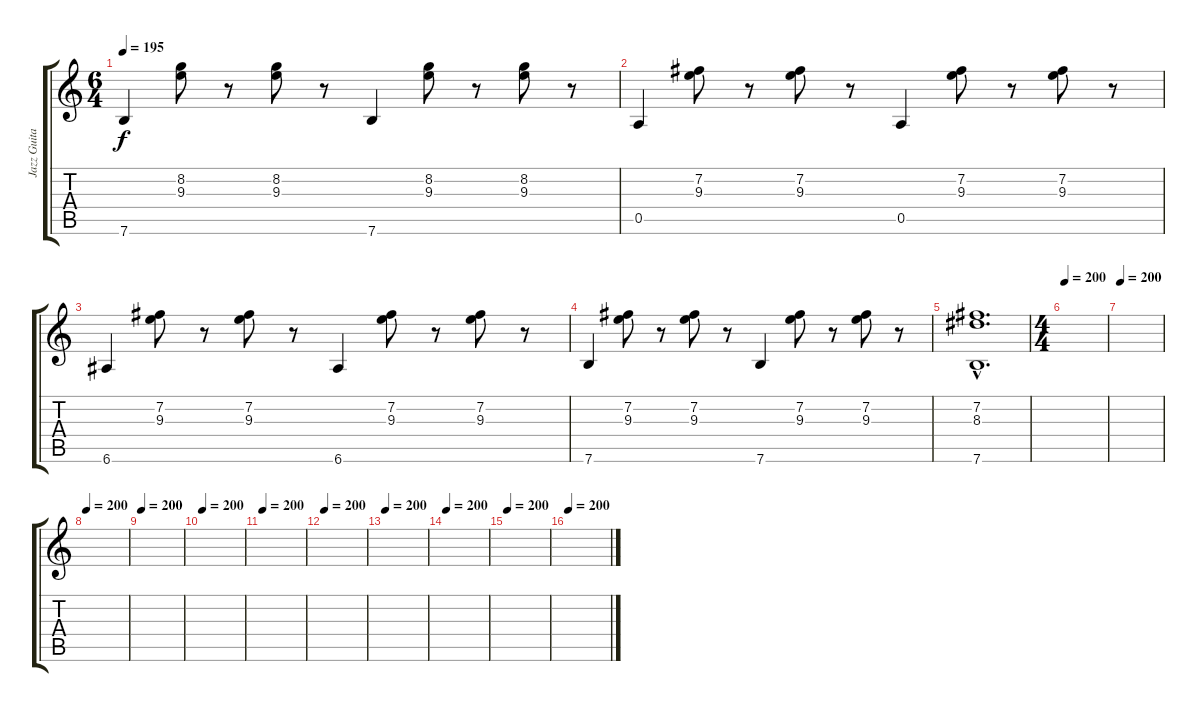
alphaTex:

\track ("Jazz Guitar" "Jazz Guita") {instrument electricguitarjazz}
\staff {score tabs}
\tuning (E4 B3 G3 D3 A2 E2) {hide}
\ts (6 4)
\tempo 195
\clef g2
\ks c
7.6.4{dy f} (8.2 9.3).8 r.8 (8.2 9.3).8 r.8 7.6.4 (8.2 9.3).8 r.8 (8.2 9.3).8 r.8 |
0.5.4 (7.2 9.3).8 r.8 (7.2 9.3).8 r.8 0.5.4 (7.2 9.3).8 r.8 (7.2 9.3).8 r.8 |
6.6.4 (7.2 9.3).8 r.8 (7.2 9.3).8 r.8 6.6.4 (7.2 9.3).8 r.8 (7.2 9.3).8 r.8 |
7.6.4 (7.2 9.3).8 r.8 (7.2 9.3).8 r.8 7.6.4 (7.2 9.3).8 r.8 (7.2 9.3).8 r.8 |
(7.2{hac} 8.3{hac} 7.6{hac}).1{d} |
\ts (4 4)
\tempo 200
|
\tempo 200
|
\tempo 200
|
\tempo 200
|
\tempo 200
|
\tempo 200
|
\tempo 200
|
\tempo 200
|
\tempo 200
|
\tempo 200
|
\tempo 200
